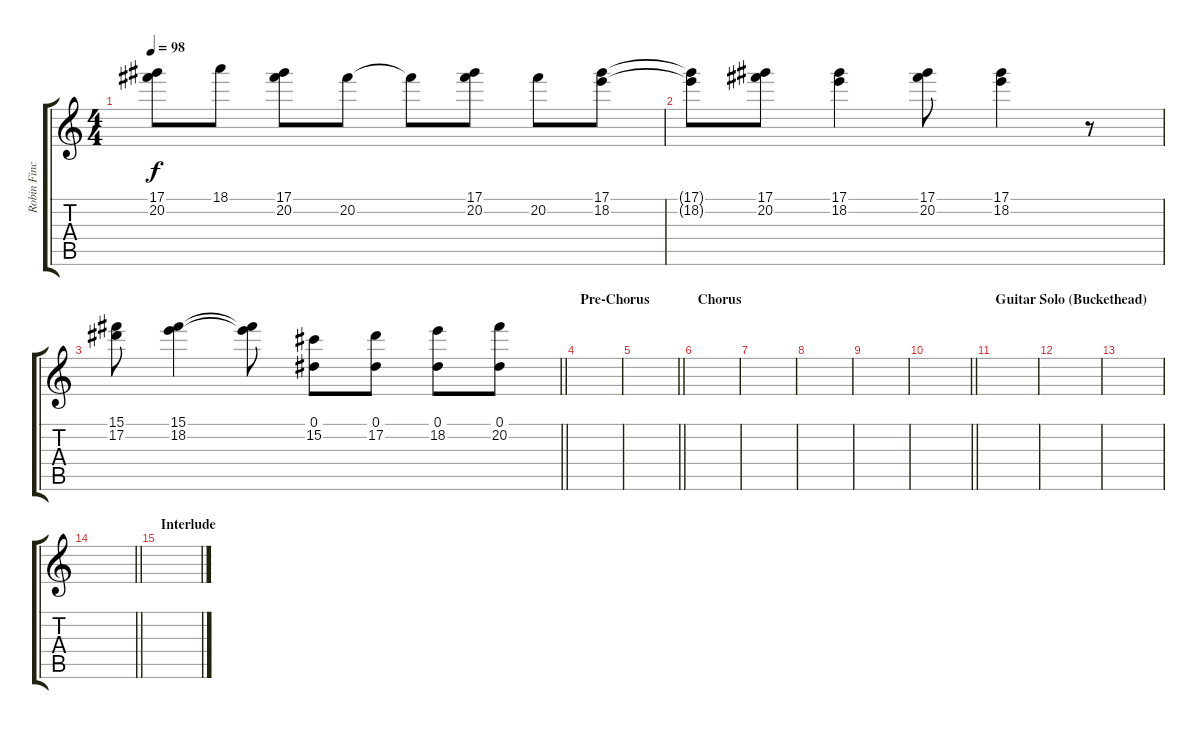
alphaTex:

\track ("Robin Finck (Intro)" "Robin Finc") {instrument distortionguitar}
\staff {score tabs}
\tuning (Eb4 Bb3 Gb3 Db3 Ab2 Db2) {hide}
\ts (4 4)
\tempo 98
\clef g2
\ks c
(17.1 20.2).8{dy f} 18.1.8 (17.1 20.2).8 20.2.8 20.2{t}.8 (17.1 20.2).8 20.2.8 (17.1 18.2).8 |
(17.1{t} 18.2{t}).8 (17.1 20.2).8 (17.1 18.2).4 (17.1 20.2).8 (17.1 18.2).4 r.8 |
\barLineRight lightlight
(15.1 17.2).8 (15.1 18.2).4 (15.1{t} 18.2{t}).8 (0.1 15.2).8 (0.1 17.2).8 (0.1 18.2).8 (0.1 20.2).8 |
\section ("" "Pre-Chorus")
|
\barLineRight lightlight
|
\section ("" "Chorus")
|
|
|
|
\barLineRight lightlight
|
\section ("" "Guitar Solo (Buckethead)")
|
|
|
\barLineRight lightlight
|
\section ("" "Interlude")
